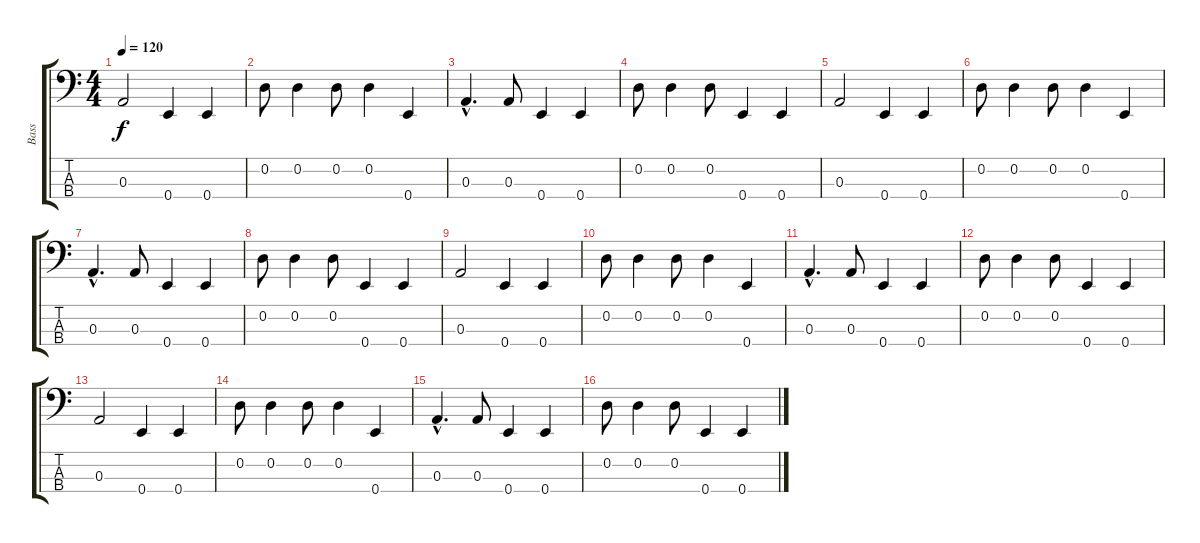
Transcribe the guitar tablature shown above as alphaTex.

\track ("Bass" "Bass") {instrument electricbassfinger}
\staff {score tabs}
\tuning (G2 D2 A1 E1) {hide}
\ts (4 4)
\tempo 120
\clef f4
\ks c
0.3.2{dy f} 0.4.4 0.4.4 |
0.2.8 0.2.4 0.2.8 0.2.4 0.4.4 |
0.3{hac}.4{d} 0.3.8 0.4.4 0.4.4 |
0.2.8 0.2.4 0.2.8 0.4.4 0.4.4 |
0.3.2 0.4.4 0.4.4 |
0.2.8 0.2.4 0.2.8 0.2.4 0.4.4 |
0.3{hac}.4{d} 0.3.8 0.4.4 0.4.4 |
0.2.8 0.2.4 0.2.8 0.4.4 0.4.4 |
0.3.2 0.4.4 0.4.4 |
0.2.8 0.2.4 0.2.8 0.2.4 0.4.4 |
0.3{hac}.4{d} 0.3.8 0.4.4 0.4.4 |
0.2.8 0.2.4 0.2.8 0.4.4 0.4.4 |
0.3.2 0.4.4 0.4.4 |
0.2.8 0.2.4 0.2.8 0.2.4 0.4.4 |
0.3{hac}.4{d} 0.3.8 0.4.4 0.4.4 |
0.2.8 0.2.4 0.2.8 0.4.4 0.4.4
